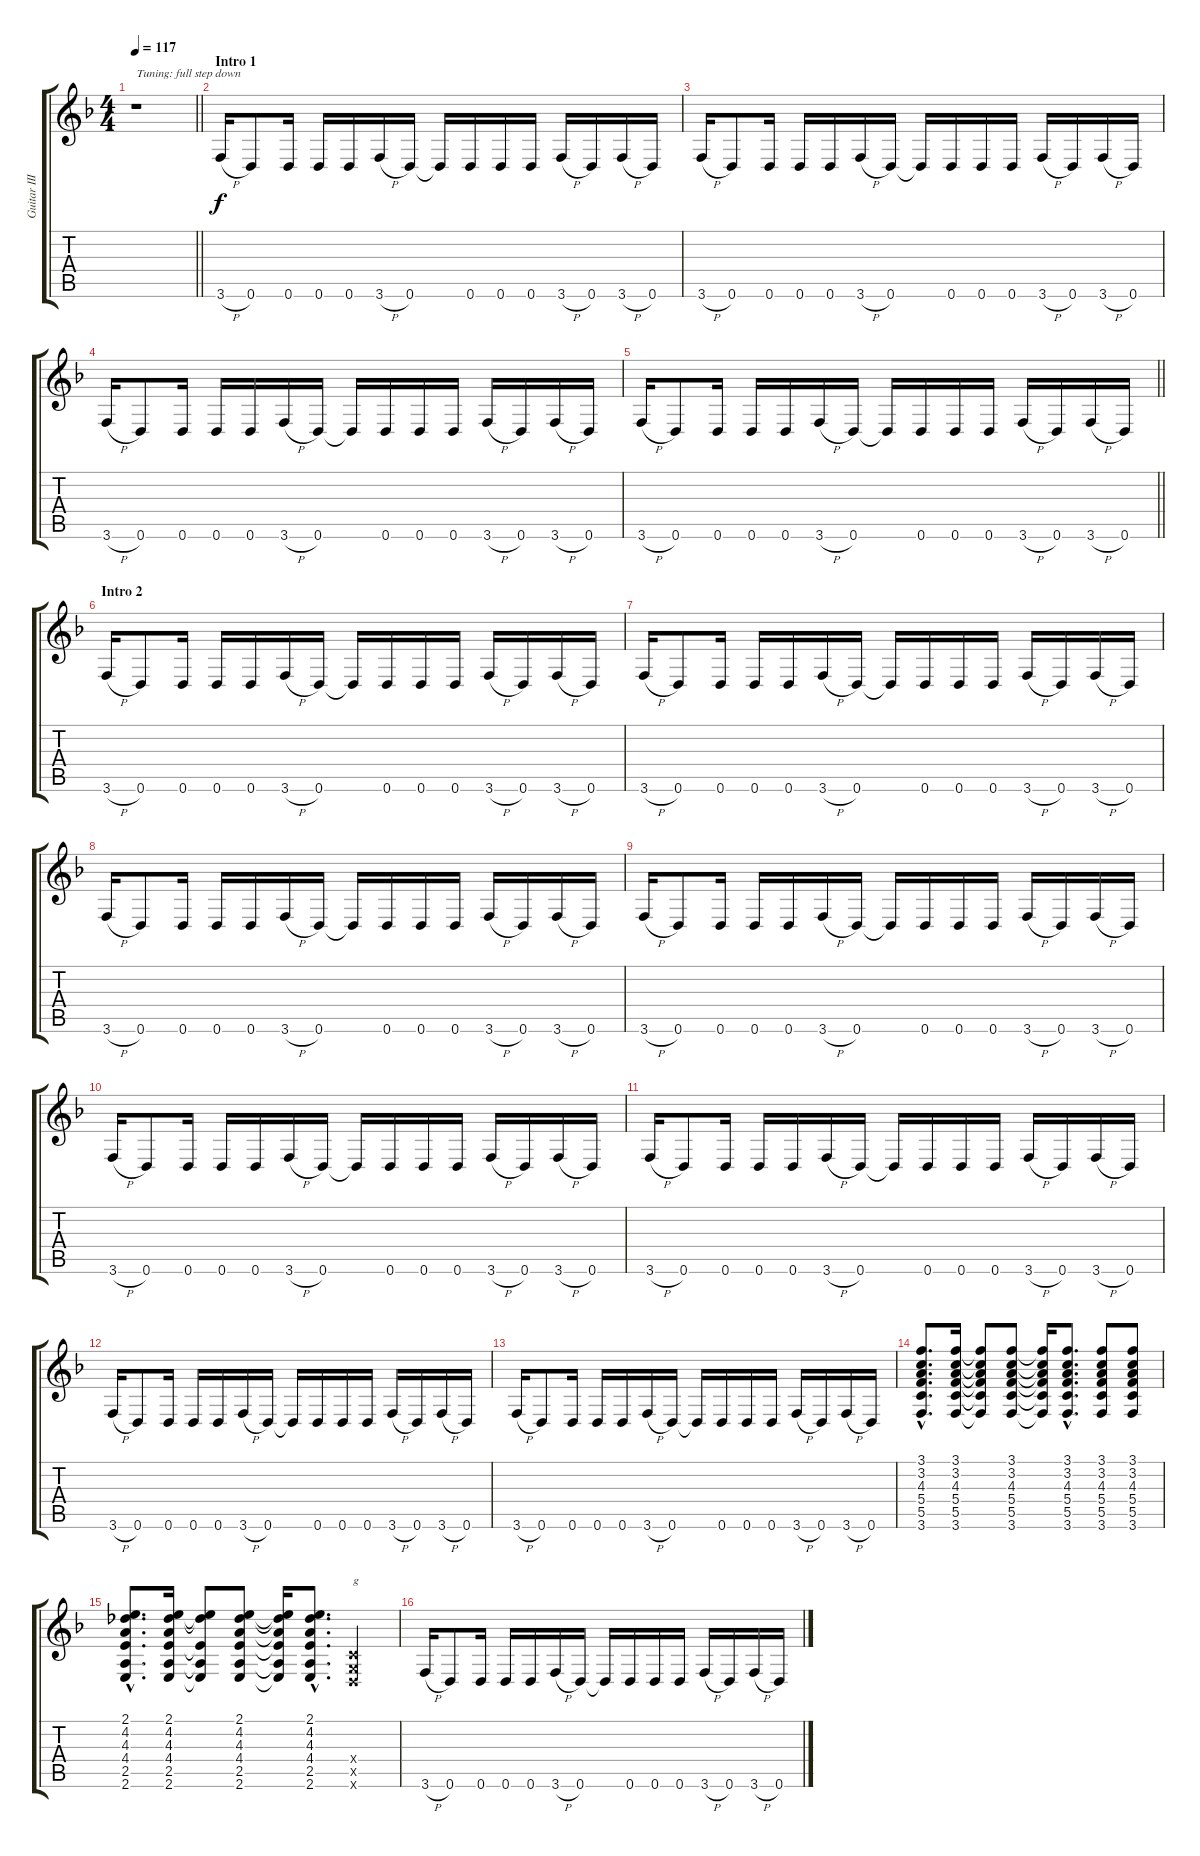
\track ("Guitar III" "Guitar III") {instrument distortionguitar}
\staff {score tabs}
\tuning (D4 A3 F3 C3 G2 D2) {hide}
\ts (4 4)
\tempo 117
\clef g2
\barLineRight lightlight
\ks dminor
r.1{txt "Tuning: full step down" dy f instrument distortionguitar} |
\section ("" "Intro 1")
3.6{h}.16 0.6.8 0.6.16 0.6.16 0.6.16 3.6{h}.16 0.6.16 0.6{t}.16 0.6.16 0.6.16 0.6.16 3.6{h}.16 0.6.16 3.6{h}.16 0.6.16 |
3.6{h}.16 0.6.8 0.6.16 0.6.16 0.6.16 3.6{h}.16 0.6.16 0.6{t}.16 0.6.16 0.6.16 0.6.16 3.6{h}.16 0.6.16 3.6{h}.16 0.6.16 |
3.6{h}.16 0.6.8 0.6.16 0.6.16 0.6.16 3.6{h}.16 0.6.16 0.6{t}.16 0.6.16 0.6.16 0.6.16 3.6{h}.16 0.6.16 3.6{h}.16 0.6.16 |
\barLineRight lightlight
3.6{h}.16 0.6.8 0.6.16 0.6.16 0.6.16 3.6{h}.16 0.6.16 0.6{t}.16 0.6.16 0.6.16 0.6.16 3.6{h}.16 0.6.16 3.6{h}.16 0.6.16 |
\section ("" "Intro 2")
3.6{h}.16 0.6.8 0.6.16 0.6.16 0.6.16 3.6{h}.16 0.6.16 0.6{t}.16 0.6.16 0.6.16 0.6.16 3.6{h}.16 0.6.16 3.6{h}.16 0.6.16 |
3.6{h}.16 0.6.8 0.6.16 0.6.16 0.6.16 3.6{h}.16 0.6.16 0.6{t}.16 0.6.16 0.6.16 0.6.16 3.6{h}.16 0.6.16 3.6{h}.16 0.6.16 |
3.6{h}.16 0.6.8 0.6.16 0.6.16 0.6.16 3.6{h}.16 0.6.16 0.6{t}.16 0.6.16 0.6.16 0.6.16 3.6{h}.16 0.6.16 3.6{h}.16 0.6.16 |
3.6{h}.16 0.6.8 0.6.16 0.6.16 0.6.16 3.6{h}.16 0.6.16 0.6{t}.16 0.6.16 0.6.16 0.6.16 3.6{h}.16 0.6.16 3.6{h}.16 0.6.16 |
3.6{h}.16 0.6.8 0.6.16 0.6.16 0.6.16 3.6{h}.16 0.6.16 0.6{t}.16 0.6.16 0.6.16 0.6.16 3.6{h}.16 0.6.16 3.6{h}.16 0.6.16 |
3.6{h}.16 0.6.8 0.6.16 0.6.16 0.6.16 3.6{h}.16 0.6.16 0.6{t}.16 0.6.16 0.6.16 0.6.16 3.6{h}.16 0.6.16 3.6{h}.16 0.6.16 |
3.6{h}.16 0.6.8 0.6.16 0.6.16 0.6.16 3.6{h}.16 0.6.16 0.6{t}.16 0.6.16 0.6.16 0.6.16 3.6{h}.16 0.6.16 3.6{h}.16 0.6.16 |
3.6{h}.16 0.6.8 0.6.16 0.6.16 0.6.16 3.6{h}.16 0.6.16 0.6{t}.16 0.6.16 0.6.16 0.6.16 3.6{h}.16 0.6.16 3.6{h}.16 0.6.16 |
(3.1{hac} 3.2{hac} 4.3{hac} 5.4{hac} 5.5{hac} 3.6{hac}).8{d} (3.1 3.2 4.3 5.4 5.5 3.6).16 (3.1{t} 3.2{t} 4.3{t} 5.4{t} 5.5{t} 3.6{t}).8 (3.1 3.2 4.3 5.4 5.5 3.6).8 (3.1{t} 3.2{t} 4.3{t} 5.4{t} 5.5{t} 3.6{t}).16 (3.1{hac} 3.2{hac} 4.3{hac} 5.4{hac} 5.5{hac} 3.6{hac}).8{d} (3.1 3.2 4.3 5.4 5.5 3.6).8 (3.1 3.2 4.3 5.4 5.5 3.6).8 |
(2.1{hac} 4.2{hac} 4.3{hac} 4.4{hac} 2.5{hac} 2.6{hac}).8{d} (2.1 4.2 4.3 4.4 2.5 2.6).16 (2.1{t} 4.2{t} 4.4{t} 2.5{t} 2.6{t}).8 (2.1 4.2 4.3 4.4 2.5 2.6).8 (2.1{t} 4.2{t} 4.3{t} 4.4{t} 2.5{t} 2.6{t}).16 (2.1{hac} 4.2{hac} 4.3{hac} 4.4{hac} 2.5{hac} 2.6{hac}).8{d} (0.4{x} 0.5{x} 0.6{x}).4{txt "g"} |
3.6{h}.16 0.6.8 0.6.16 0.6.16 0.6.16 3.6{h}.16 0.6.16 0.6{t}.16 0.6.16 0.6.16 0.6.16 3.6{h}.16 0.6.16 3.6{h}.16 0.6.16
